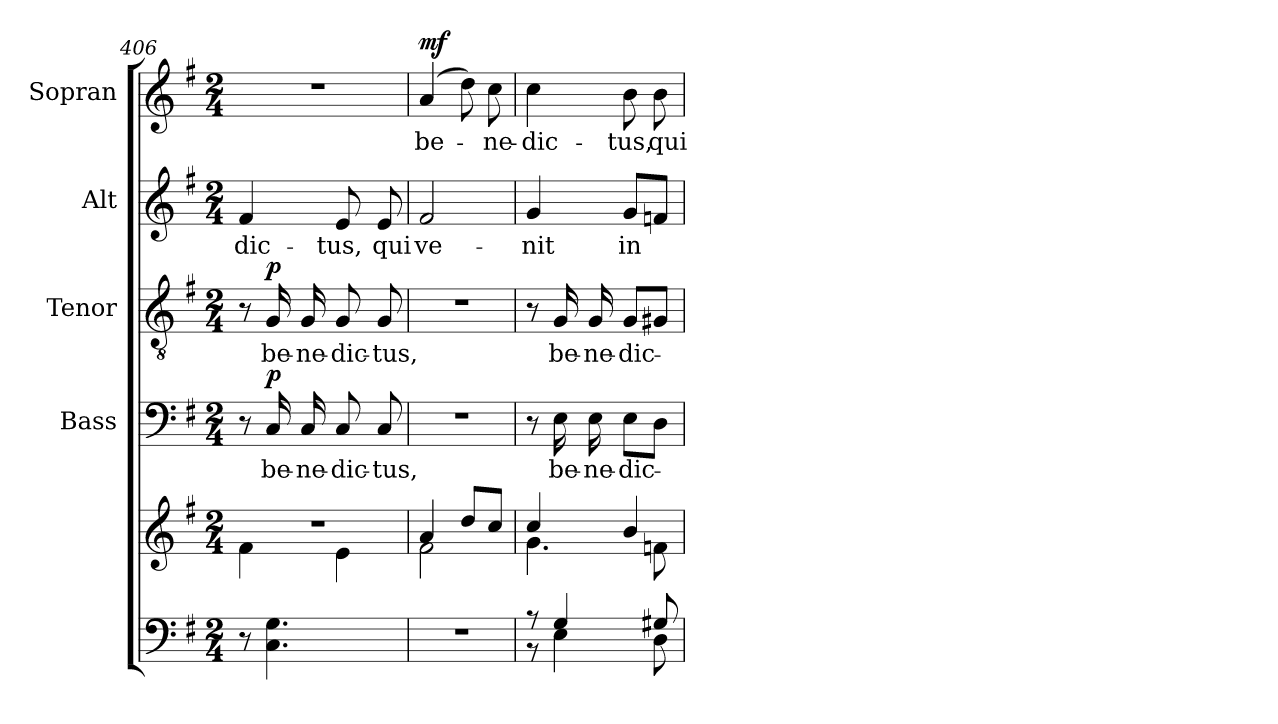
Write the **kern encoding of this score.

**kern	**kern	**kern	**text	**dynam	**kern	**text	**dynam	**kern	**text	**kern	**text	**dynam
*part5	*part5	*part4	*part4	*part4	*part3	*part3	*part3	*part2	*part2	*part1	*part1	*part1
*staff6	*staff5	*staff4	*staff4	*staff4	*staff3	*staff3	*staff3	*staff2	*staff2	*staff1	*staff1	*staff1
*	*	*I"Bass	*	*	*I"Tenor	*	*	*I"Alt	*	*I"Sopran	*	*
*	*	*I'B.	*	*	*I'T.	*	*	*I'A.	*	*I'S.	*	*
*clefF4	*clefG2	*clefF4	*	*	*clefGv2	*	*	*clefG2	*	*clefG2	*	*
*k[f#]	*k[f#]	*k[f#]	*	*	*k[f#]	*	*	*k[f#]	*	*k[f#]	*	*
*G:	*G:	*G:	*	*	*G:	*	*	*G:	*	*G:	*	*
*M2/4	*M2/4	*M2/4	*	*	*M2/4	*	*	*M2/4	*	*M2/4	*	*
=406	=406	=406	=406	=406	=406	=406	=406	=406	=406	=406	=406	=406
!	!LO:N:vis=1	!	!	!	!	!	!	!	!LO:LY:b	!	!	!
*	*^	*	*	*	*	*	*	*	*	*	*	*
8r	2r	4f#\	8r	.	.	8r	.	.	4f#/	-dic-	2r	.	.
!	!	!	!	!LO:LY:b	!LO:DY:a	!	!LO:LY:b	!LO:DY:a	!	!	!	!	!
4.C\ 4.G\	.	.	16C/	be-	p	16G/	be-	p	.	.	.	.	.
!	!	!	!	!LO:LY:b	!	!	!LO:LY:b	!	!	!	!	!	!
.	.	.	16C/	-ne-	.	16G/	-ne-	.	.	.	.	.	.
!	!	!	!	!LO:LY:b	!	!	!LO:LY:b	!	!	!LO:LY:b	!	!	!
.	.	4e\	8C/	-dic-	.	8G/	-dic-	.	8e/	-tus,	.	.	.
!	!	!	!	!LO:LY:b	!	!	!LO:LY:b	!	!	!LO:LY:b	!	!	!
.	.	.	8C/	-tus,	.	8G/	-tus,	.	8e/	qui	.	.	.
=407	=407	=407	=407	=407	=407	=407	=407	=407	=407	=407	=407	=407	=407
!	!	!	!	!	!	!	!	!	!	!LO:LY:b	!	!LO:LY:b	!LO:DY:a
2r	4a/	2f#\	2r	.	.	2r	.	.	2f#/	ve-	(4a/	be-	mf
.	8dd/L	.	.	.	.	.	.	.	.	.	8dd\)	.	.
!	!	!	!	!	!	!	!	!	!	!	!	!LO:LY:b	!
.	8cc/J	.	.	.	.	.	.	.	.	.	8cc\	-ne-	.
=408	=408	=408	=408	=408	=408	=408	=408	=408	=408	=408	=408	=408	=408
*^	*	*	*	*	*	*	*	*	*	*	*	*	*
!	!	!	!	!	!	!	!	!	!	!	!LO:LY:b	!	!LO:LY:b	!
8r	8r	4cc/	4.g\	8r	.	.	8r	.	.	4g/	-nit	4cc\	-dic-	.
!	!	!	!	!	!LO:LY:b	!	!	!LO:LY:b	!	!	!	!	!	!
4G/	4E\	.	.	16E\	be-	.	16G/	be-	.	.	.	.	.	.
!	!	!	!	!	!LO:LY:b	!	!	!LO:LY:b	!	!	!	!	!	!
.	.	.	.	16E\	-ne-	.	16G/	-ne-	.	.	.	.	.	.
!	!	!	!	!	!LO:LY:b	!	!	!LO:LY:b	!	!	!LO:LY:b	!	!LO:LY:b	!
.	.	4b/	.	8E\L	-dic-	.	8G/L	-dic-	.	8g/L	in	8b\	-tus,	.
!	!	!	!	!	!	!	!	!	!	!	!	!	!LO:LY:b	!
8G#X/	8D\	.	8fn\	8D\J	.	.	8G#X/J	.	.	8fn/J	.	8b\	qui	.
*v	*v	*	*	*	*	*	*	*	*	*	*	*	*	*
*	*v	*v	*	*	*	*	*	*	*	*	*	*	*
=	=	=	=	=	=	=	=	=	=	=	=	=
*-	*-	*-	*-	*-	*-	*-	*-	*-	*-	*-	*-	*-
